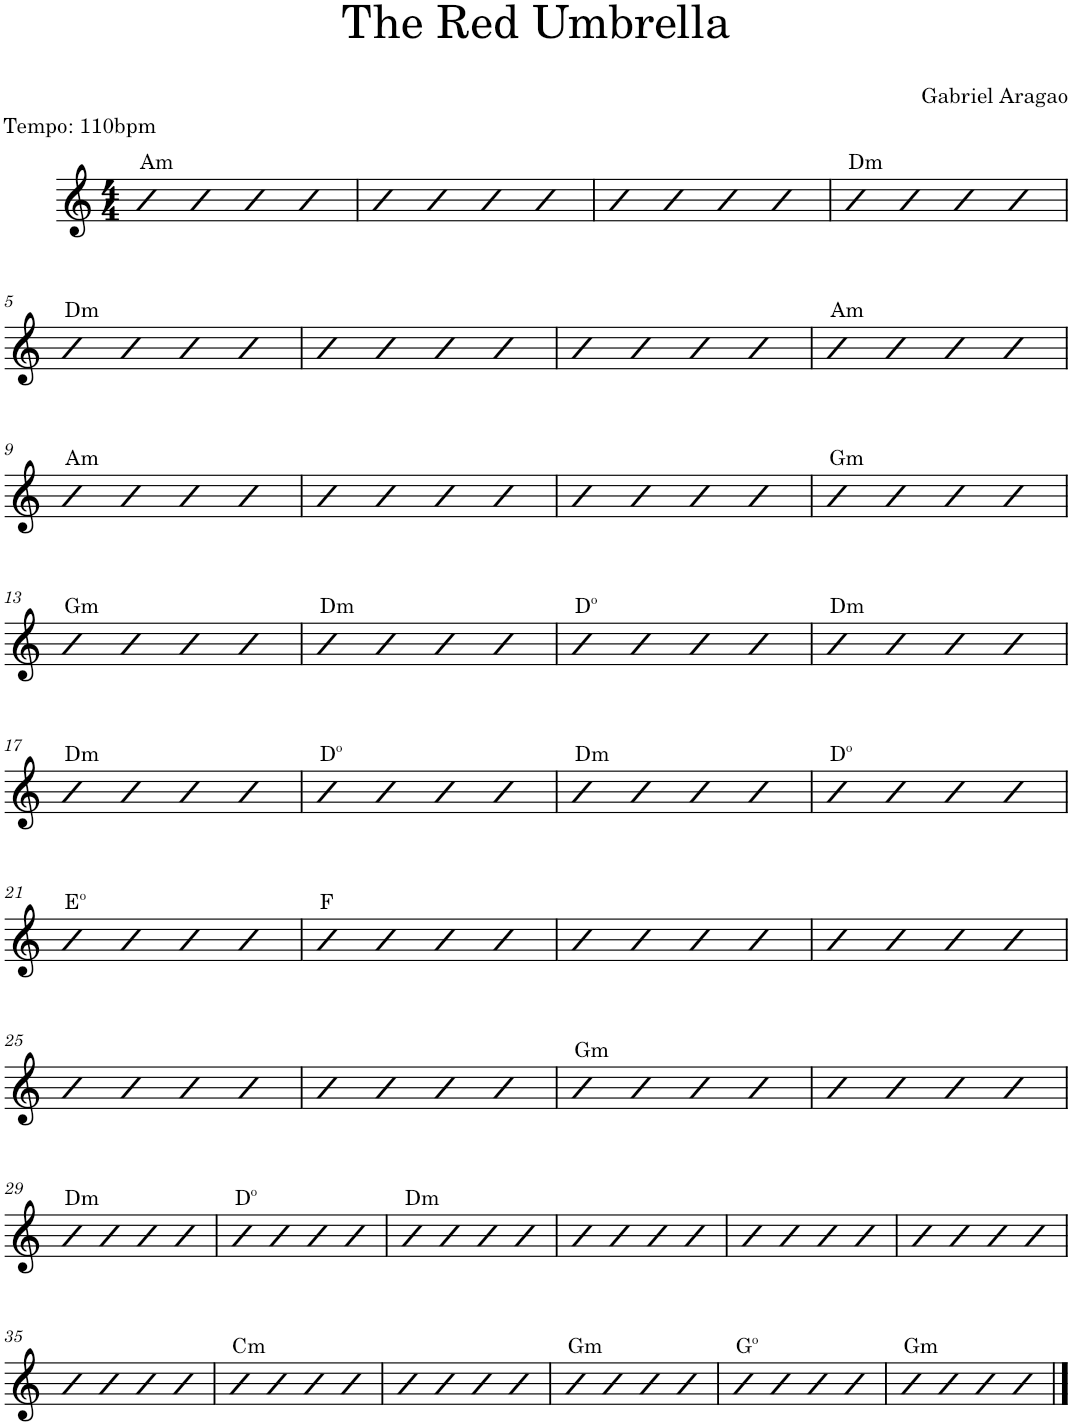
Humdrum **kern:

**kern
*part1
*staff1
*I"Piano
*I'Pno.
*clefG2
*k[]
*M4/4
=1
!LO:TX:a:t=Am
4b
!LO:TX:a:t=Tempo&colon; 110bpm
4b
4b
4b
=2
4b
4b
4b
4b
=3
4b
4b
4b
4b
=4
!LO:TX:a:t=Dm
4b
4b
4b
4b
!!LO:LB:g=z
=5
!LO:TX:a:t=Dm
4b
4b
4b
4b
=6
4b
4b
4b
4b
=7
4b
4b
4b
4b
=8
!LO:TX:a:t=Am
4b
4b
4b
4b
!!LO:LB:g=z
=9
!LO:TX:a:t=Am
4b
4b
4b
4b
=10
4b
4b
4b
4b
=11
4b
4b
4b
4b
=12
!LO:TX:a:t=Gm
4b
4b
4b
4b
!!LO:LB:g=z
=13
!LO:TX:a:t=Gm
4b
4b
4b
4b
=14
!LO:TX:a:t=Dm
4b
4b
4b
4b
=15
!LO:TX:a:t=Dº
4b
4b
4b
4b
=16
!LO:TX:a:t=Dm
4b
4b
4b
4b
!!LO:LB:g=z
=17
!LO:TX:a:t=Dm
4b
4b
4b
4b
=18
!LO:TX:a:t=Dº
4b
4b
4b
4b
=19
!LO:TX:a:t=Dm
4b
4b
4b
4b
=20
!LO:TX:a:t=Dº
4b
4b
4b
4b
!!LO:LB:g=z
=21
!LO:TX:a:t=Eº
4b
4b
4b
4b
=22
!LO:TX:a:t=F
4b
4b
4b
4b
=23
4b
4b
4b
4b
=24
4b
4b
4b
4b
!!LO:LB:g=z
=25
4b
4b
4b
4b
=26
4b
4b
4b
4b
=27
!LO:TX:a:t=Gm
4b
4b
4b
4b
=28
4b
4b
4b
4b
!!LO:LB:g=z
=29
!LO:TX:a:t=Dm
4b
4b
4b
4b
=30
!LO:TX:a:t=Dº
4b
4b
4b
4b
=31
!LO:TX:a:t=Dm
4b
4b
4b
4b
=32
4b
4b
4b
4b
=33
4b
4b
4b
4b
=34
4b
4b
4b
4b
!!LO:LB:g=z
=35
4b
4b
4b
4b
=36
!LO:TX:a:t=Cm
4b
4b
4b
4b
=37
4b
4b
4b
4b
=38
!LO:TX:a:t=Gm
4b
4b
4b
4b
=39
!LO:TX:a:t=Gº
4b
4b
4b
4b
=40
!LO:TX:a:t=Gm
4b
4b
4b
4b
==
*-
